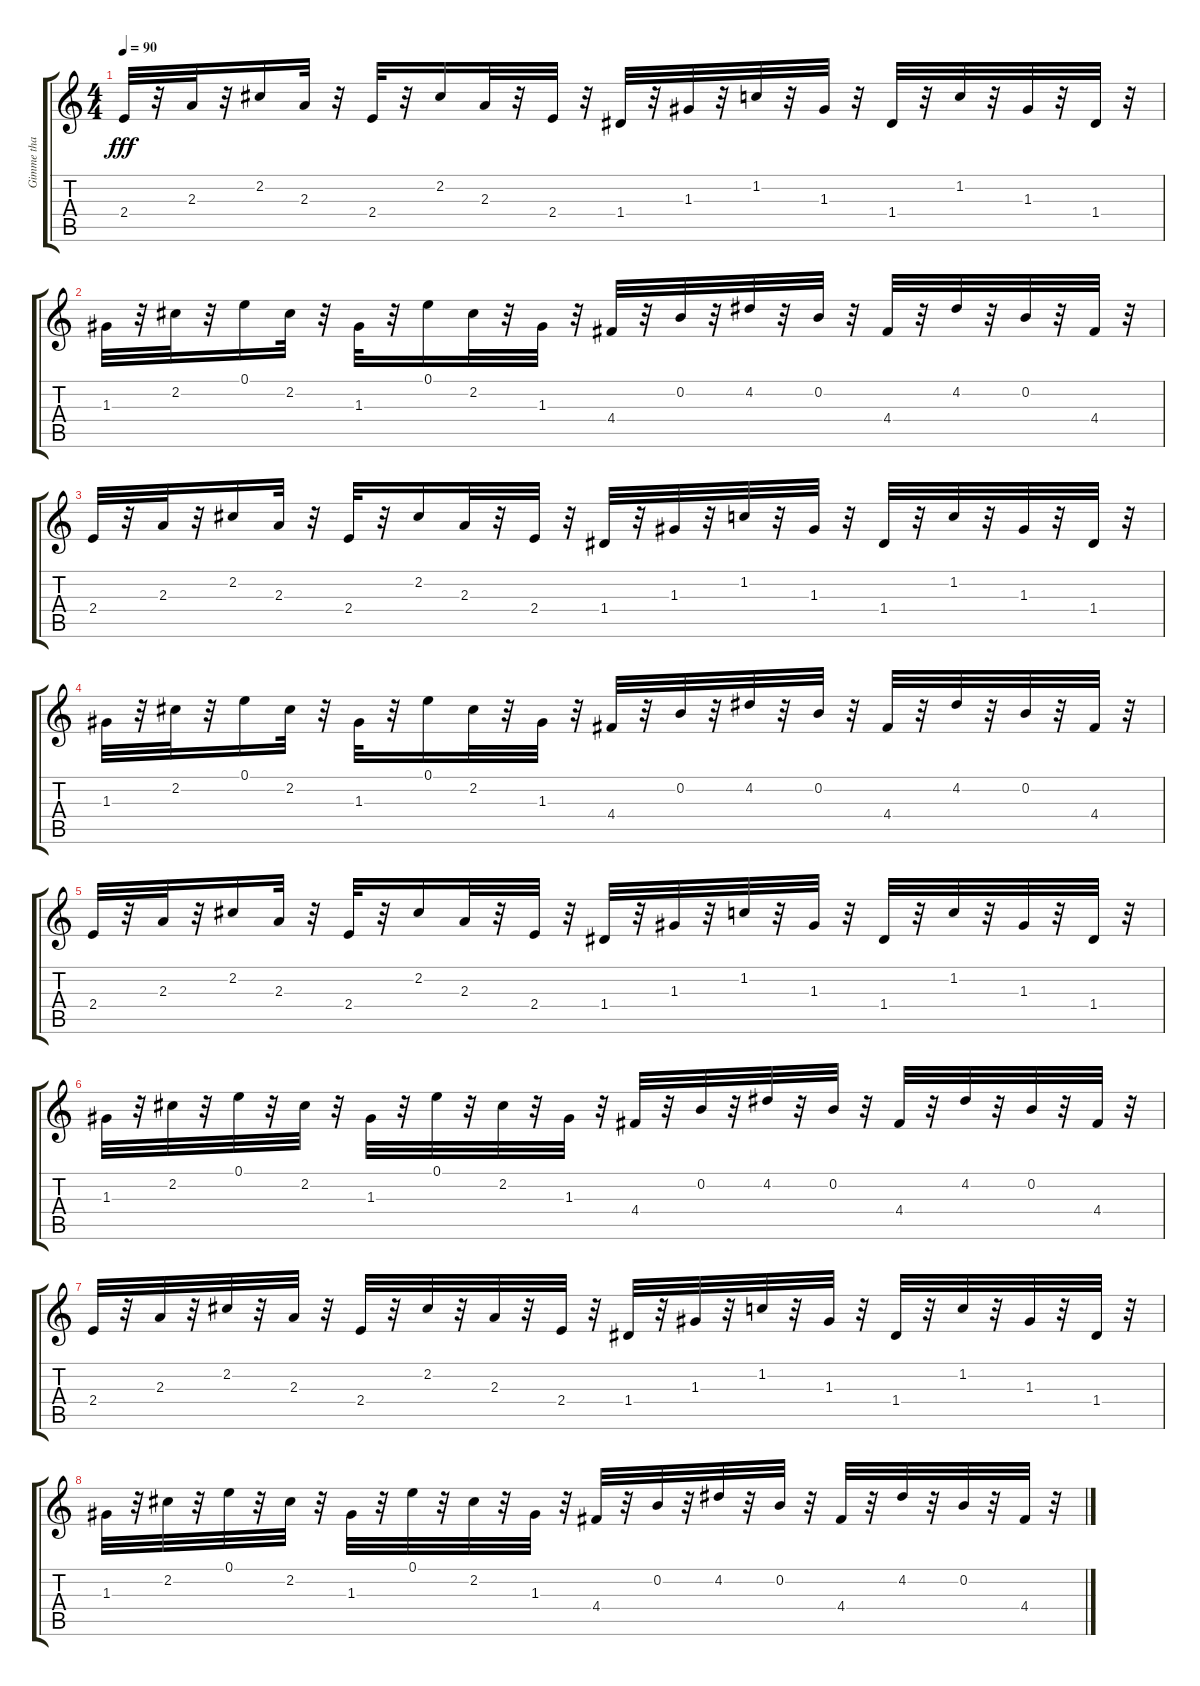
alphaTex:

\track ("Gimme tha power" "Gimme tha ") {instrument electricguitarjazz}
\staff {score tabs}
\tuning (E4 B3 G3 D3 A2 E2) {hide}
\ts (4 4)
\tempo 90
\clef g2
\ks c
2.4.32{dy fff} r.32 2.3.32 r.32 2.2.16 2.3.32 r.32 2.4.32 r.32 2.2.16 2.3.32 r.32 2.4.32 r.32 1.4.32 r.32 1.3.32 r.32 1.2.32 r.32 1.3.32 r.32 1.4.32 r.32 1.2.32 r.32 1.3.32 r.32 1.4.32 r.32 |
1.3.32 r.32 2.2.32 r.32 0.1.16 2.2.32 r.32 1.3.32 r.32 0.1.16 2.2.32 r.32 1.3.32 r.32 4.4.32 r.32 0.2.32 r.32 4.2.32 r.32 0.2.32 r.32 4.4.32 r.32 4.2.32 r.32 0.2.32 r.32 4.4.32 r.32 |
2.4.32 r.32 2.3.32 r.32 2.2.16 2.3.32 r.32 2.4.32 r.32 2.2.16 2.3.32 r.32 2.4.32 r.32 1.4.32 r.32 1.3.32 r.32 1.2.32 r.32 1.3.32 r.32 1.4.32 r.32 1.2.32 r.32 1.3.32 r.32 1.4.32 r.32 |
1.3.32 r.32 2.2.32 r.32 0.1.16 2.2.32 r.32 1.3.32 r.32 0.1.16 2.2.32 r.32 1.3.32 r.32 4.4.32 r.32 0.2.32 r.32 4.2.32 r.32 0.2.32 r.32 4.4.32 r.32 4.2.32 r.32 0.2.32 r.32 4.4.32 r.32 |
2.4.32 r.32 2.3.32 r.32 2.2.16 2.3.32 r.32 2.4.32 r.32 2.2.16 2.3.32 r.32 2.4.32 r.32 1.4.32 r.32 1.3.32 r.32 1.2.32 r.32 1.3.32 r.32 1.4.32 r.32 1.2.32 r.32 1.3.32 r.32 1.4.32 r.32 |
1.3.32 r.32 2.2.32 r.32 0.1.32 r.32 2.2.32 r.32 1.3.32 r.32 0.1.32 r.32 2.2.32 r.32 1.3.32 r.32 4.4.32 r.32 0.2.32 r.32 4.2.32 r.32 0.2.32 r.32 4.4.32 r.32 4.2.32 r.32 0.2.32 r.32 4.4.32 r.32 |
2.4.32 r.32 2.3.32 r.32 2.2.32 r.32 2.3.32 r.32 2.4.32 r.32 2.2.32 r.32 2.3.32 r.32 2.4.32 r.32 1.4.32 r.32 1.3.32 r.32 1.2.32 r.32 1.3.32 r.32 1.4.32 r.32 1.2.32 r.32 1.3.32 r.32 1.4.32 r.32 |
1.3.32 r.32 2.2.32 r.32 0.1.32 r.32 2.2.32 r.32 1.3.32 r.32 0.1.32 r.32 2.2.32 r.32 1.3.32 r.32 4.4.32 r.32 0.2.32 r.32 4.2.32 r.32 0.2.32 r.32 4.4.32 r.32 4.2.32 r.32 0.2.32 r.32 4.4.32 r.32
